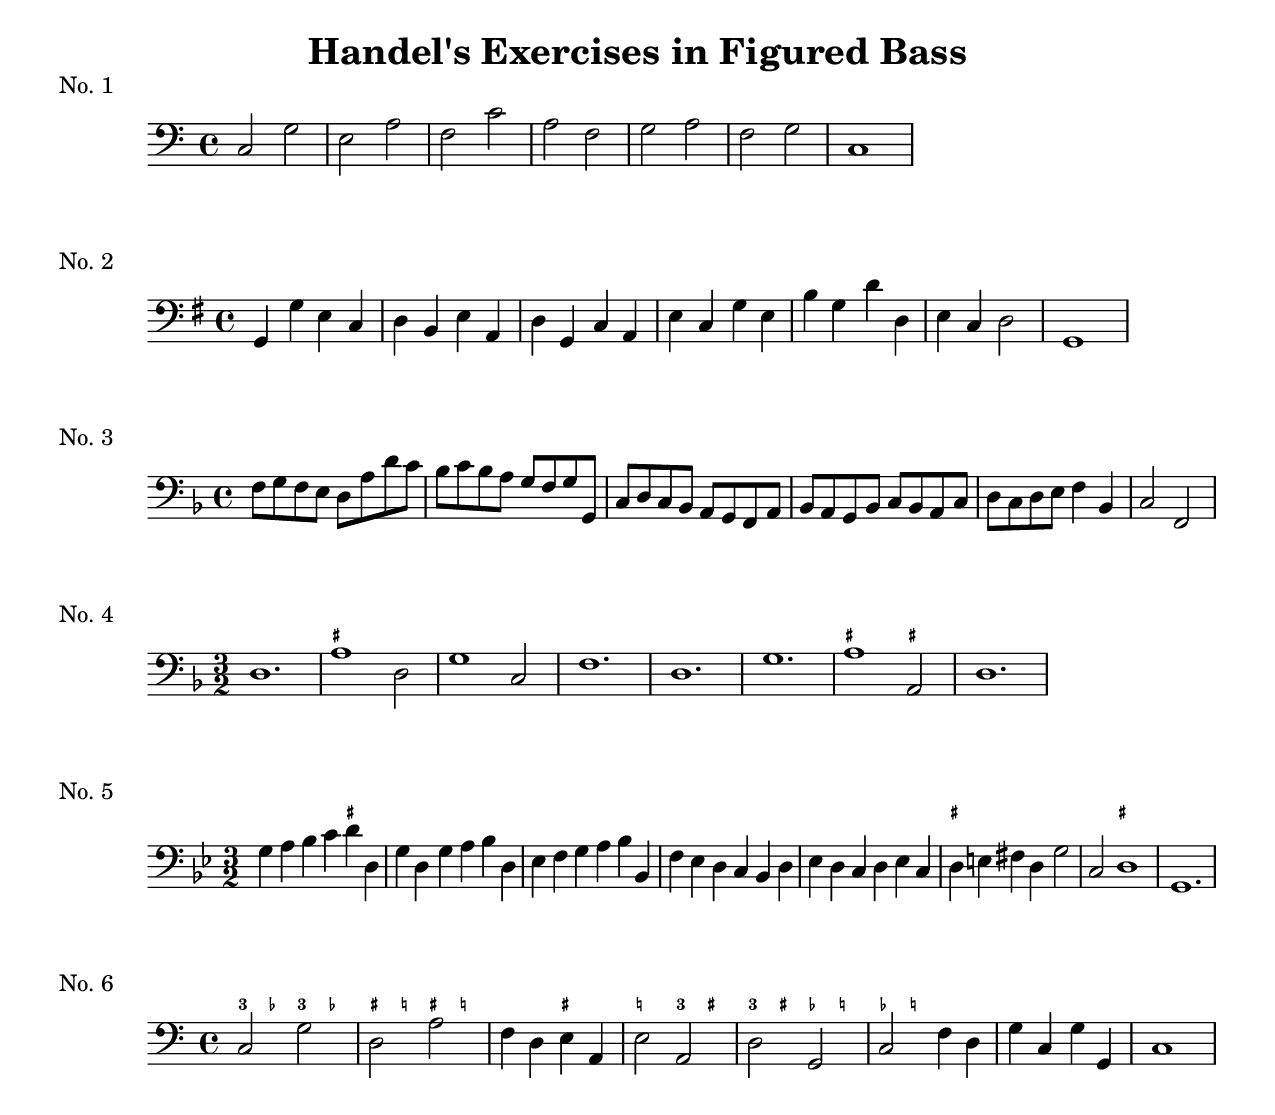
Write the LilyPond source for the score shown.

%Select paper size: a4 or letter
#(set-default-paper-size "letter")


\header{
title = "Handel's Exercises in Figured Bass"
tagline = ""

}


\include "english.ly"

\markup { No. 1}
<<
\relative {

\time 4/4
\clef bass
\key c \major

c2 g'
e a
f c'
a f 
g a
f g 
c,1
 
}
>>


\markup { No. 2 }
<<
\relative{

\time 4/4
\clef bass
\key g \major

g,4 g' e c 
d b e a,
d g, c a
e' c g' e 
b' g d' d, 
e c d2
g,1

}
>>


\markup { No. 3 }
<<
\relative{

\time 4/4
\clef bass
\key f \major

f8 g f e d a' d c
bf c bf a g f g g,
c d c bf a g f a 
bf a g bf c bf a c 
d c d e f4 bf,
c2 f,

}
>>



\markup{ No. 4 }
<<
\relative{

\time 3/2
\clef bass
\key d \minor

d1.
a'1 d,2
g1 c,2
f1.
d
g
a1 a,2
d1.
}

\figures{

< _ >1.  
< _+ >1 < _ >2
< _ >1.
< _ >1.
< _ >1.
< _ >1.
< _+ >1 < _+ >2
< _ >1.

}
>>




\markup{ No. 5 }
<<
\relative{

\time 3/2
\clef bass
\key g \minor

g4 a bf c d d,
g d g a bf d,
ef f g a bf bf,
f' ef d c bf d
ef d c d ef c
d e fs d g2
c,2 d1
g,1.

}

\figures{

< _ >1 < _+ >4 < _ >4
< _ >1.
< _ >
< _ >
< _ >
< _+ >4 < _ >4 < _ >1
< _ >2 < _+ >1
< _ >1.

}

>>



\markup{ No. 6}
<<
\relative{

\time 4/4
\clef bass
\key c \major

c2 g'
d a'
f4 d e a,
e'2 a,
d g,
c f4 d
g c, g' g,
c1

}

\figures{

< 3 >4 < _- > < 3 > < _- > 
< _+ > < _! > < _+ > < _!>
< _ >2 < _+ >4 < _ >
< _! >2 < 3 >4 < _+ >
< 3 > < _+ > < _- > < _! >
< _- > < _! > < _ >2
< _ >1
< _ >
}

>>





\version "2.18.2"  % necessary for upgrading to future LilyPond versions.
